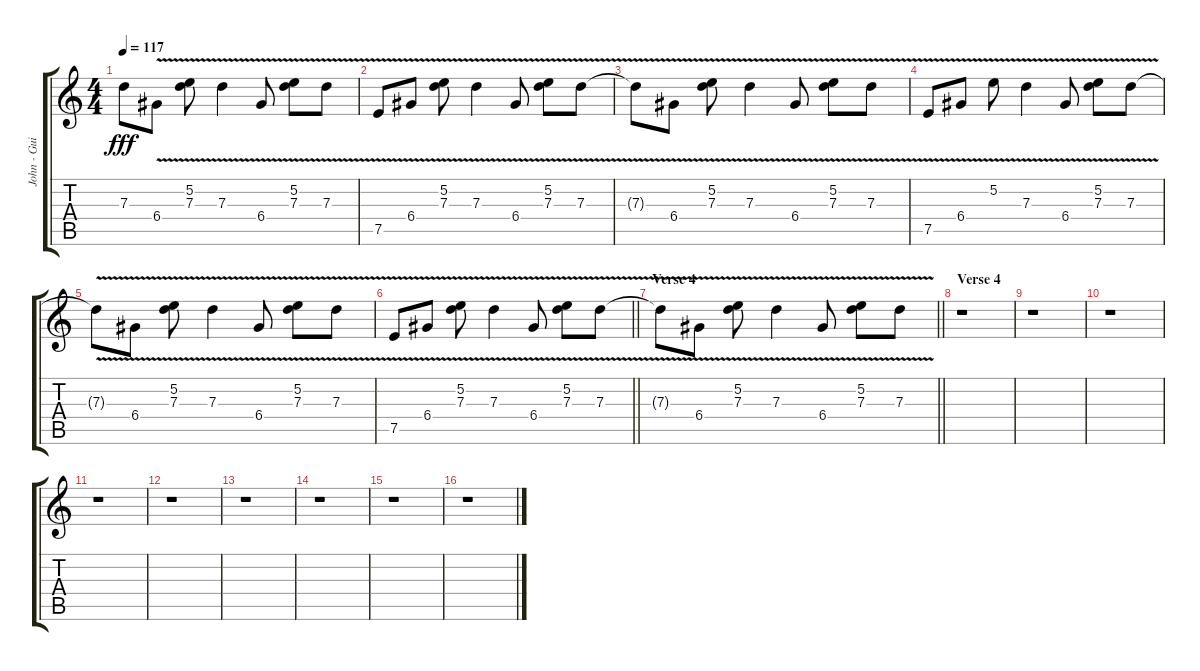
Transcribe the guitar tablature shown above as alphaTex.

\track ("John - Guitar" "John - Gui") {instrument electricguitarclean}
\staff {score tabs}
\tuning (E4 B3 G3 D3 A2 E2) {hide}
\ts (4 4)
\tempo 117
\clef g2
\ks c
7.3{t}.8{dy fff} 6.4{v}.8 (5.2 7.3{v}).8 7.3{v}.4 6.4{v}.8 (5.2 7.3{v}).8 7.3{v}.8 |
7.5{v}.8 6.4{v}.8 (5.2 7.3{v}).8 7.3{v}.4 6.4{v}.8 (5.2 7.3{v}).8 7.3{v}.8 |
7.3{t}.8 6.4{v}.8 (5.2 7.3{v}).8 7.3{v}.4 6.4{v}.8 (5.2 7.3{v}).8 7.3{v}.8 |
7.5{v}.8 6.4{v}.8 5.2{v}.8 7.3{v}.4 6.4{v}.8 (5.2 7.3{v}).8 7.3{v}.8 |
7.3{t}.8 6.4{v}.8 (5.2 7.3{v}).8 7.3{v}.4 6.4{v}.8 (5.2 7.3{v}).8 7.3{v}.8 |
\barLineRight lightlight
7.5{v}.8 6.4{v}.8 (5.2 7.3{v}).8 7.3{v}.4 6.4{v}.8 (5.2 7.3{v}).8 7.3{v}.8 |
\section ("" "Verse 4")
\barLineRight lightlight
7.3{t}.8 6.4{v}.8 (5.2 7.3{v}).8 7.3{v}.4 6.4{v}.8 (5.2 7.3{v}).8 7.3{v}.8 |
\section ("" "Verse 4")
r.1 |
r.1 |
r.1 |
r.1 |
r.1 |
r.1 |
r.1 |
r.1 |
r.1
